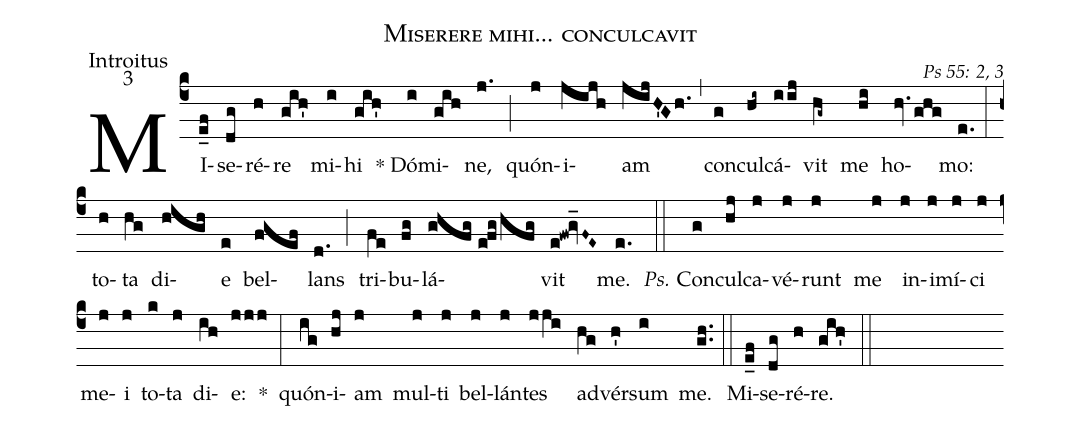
name: Miserere mihi... conculcavit;
office-part: Introitus;
mode: 3;
commentary: Ps 55: 2, 3;
%%
(c4) MI(e_f)se(dg)ré(h)re(gih') mi(i)hi(gih') * Dó(i)mi(gih)ne,(j.) (;) quón(j)i(jijh)am(jijH'Gh.) (,) con(g)cul(hi~)cá(iij)vit(hg~) me(hi) ho(hv.ghg)mo:(e.) (:)
to(h)ta(hg) di(high)e(e) bel(fgef)lans(d.) (;) tri(fe)bu(fg)lá(ghfg//efg/hfg)vit(e!fw!gv_F~E~) me.(e.) (::)
<i>Ps.</i> Con(g)cul(hj)ca(j)vé(j)runt(j) me(j) in(j)i(j)mí(j)ci(j) me(j)i(j) to(k)ta(j) di(ih)e:(jjj) *(:)
quón(ig)i(hj)am(j) mul(j)ti(j) bel(j)lán(j)tes(jji) ad(hg)vér(h')sum(i) me.(gh..) (::)
Mi(e_f)se(dg)ré(h)re.(gih') (::)
